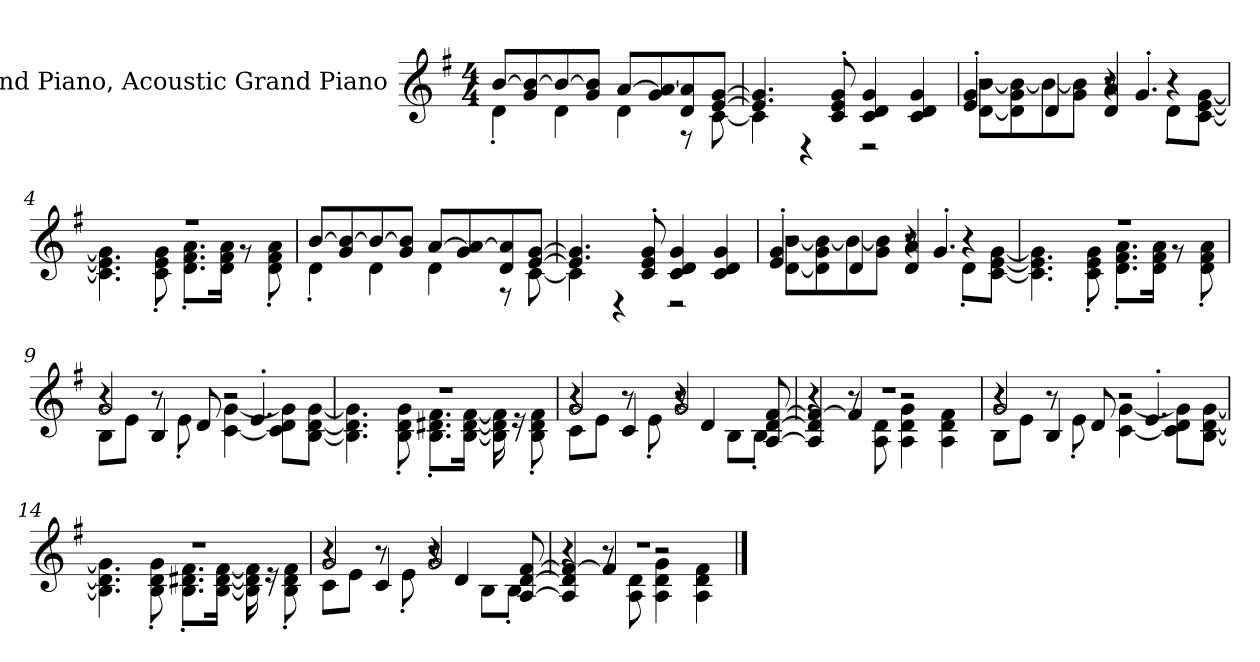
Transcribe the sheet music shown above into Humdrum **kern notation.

**kern
*part1
*staff1
*I"Grand Piano, Acoustic Grand Piano
*I'Pno
*clefG2
*k[f#]
*M4/4
*MM120
=1
*^
[8bi/L	4d'i\
8gi/ 8b/_	.
8b/_	4di\
8gi/ 8b/]J	.
[8ai/L	4di\
8gi/ 8a/_	.
8di/ 8a/]	8r
[8ei/ [8gi/J	[8ci\
=2	=2
4.e/] 4.g/]	4c\]
.	4r
8ci/' 8ei/' 8gi/'	.
4ci/ 4di/ 4gi/	2r
4ci/ 4di/ 4gi/	.
=3	=3
*	*^
2r	[8di\ [8bi\L	4ei/' 4gi/'
.	8d\] 8gi\ 8b\_	.
.	8b\_	4di/
.	8gi\ 8b\]J	.
8r	4r	4di/ 4ai/
4.g'i/	.	.
.	8d'i\L	4r
.	[8ci\ [8ei\ [8gi\J	.
*	*v	*v
=4	=4
1r	4.c\] 4.e\] 4.g\]
.	8ci\' 8ei\' 8gi\'
.	8.di\' 8.f#i\' 8.ai\'L
.	16di\ 16f#i\ 16ai\Jk
.	8r
.	8di\' 8f#i\' 8ai\'
!!LO:LB:g=z	!!
=5	=5
[8bi/L	4d'i\
8gi/ 8b/_	.
8b/_	4di\
8gi/ 8b/]J	.
[8ai/L	4di\
8gi/ 8a/_	.
8di/ 8a/]	8r
[8ei/ [8gi/J	[8ci\
=6	=6
4.e/] 4.g/]	4c\]
.	4r
8ci/' 8ei/' 8gi/'	.
4ci/ 4di/ 4gi/	2r
4ci/ 4di/ 4gi/	.
=7	=7
*	*^
2r	[8di\ [8bi\L	4ei/' 4gi/'
.	8d\] 8gi\ 8b\_	.
.	8b\_	4di/
.	8gi\ 8b\]J	.
8r	4r	4di/ 4ai/
4.g'i/	.	.
.	8d'i\L	4r
.	[8ci\ [8ei\ [8gi\J	.
*	*v	*v
=8	=8
1r	4.c\] 4.e\] 4.g\]
.	8cj\' 8ei\' 8gi\'
.	8.dj\' 8.f#i\' 8.ai\'L
.	16dj\ 16f#i\ 16ai\Jk
.	8r
.	8dj\' 8f#i\' 8ai\'
!!LO:LB:g=z	!!
=9	=9
*	*^
2gi/	8Bi\L	4r
.	8ei\J	.
.	8r	4Bi/
.	8e'i\	.
2r	[4ci\ [4gi\	8di/
.	.	4.e'i/
.	8c\] 8di\ 8g\]L	.
.	[8Bi\ [8di\ [8gi\J	.
*	*v	*v
=10	=10
1r	4.B\] 4.d\] 4.g\]
.	8Bi\' 8di\' 8gi\'
.	8.Bi\' 8.d#Xi\' 8.f#i\'L
.	[16Bi\ [16d#i\ [16f#i\Jk
.	16B\] 16d#\] 16f#\]
.	16r
.	8Bi\' 8d#i\' 8f#i\'
=11	=11
*	*^
2gi/	8ci\L	4r
.	8ei\J	.
.	8r	4ci/
.	8e'i\	.
2gi/	4r	8r
.	.	4di/
.	8Bi\L	.
.	8B'i\J	[8Ai/ [8di/ [8f#i/
=12	=12	=12
1r	4r	4A/] 4d/] 4f#/_
.	8r	4f#/]
.	8Ai\ 8di\	.
.	4Ai\ 4di\ 4gi\	2r
.	4Ai\ 4di\ 4f#i\	.
!!LO:LB:g=z	!!	!!
=13	=13	=13
2gi/	8Bi\L	4r
.	8ei\J	.
.	8r	4Bi/
.	8e'i\	.
2r	[4ci\ [4gi\	8di/
.	.	4.e'i/
.	8c\] 8di\ 8g\]L	.
.	[8Bi\ [8di\ [8gi\J	.
*	*v	*v
=14	=14
1r	4.B\] 4.d\] 4.g\]
.	8Bi\' 8di\' 8gi\'
.	8.Bi\' 8.d#Xi\' 8.f#i\'L
.	[16Bi\ [16d#i\ [16f#i\Jk
.	16B\] 16d#\] 16f#\]
.	16r
.	8Bi\' 8d#i\' 8f#i\'
=15	=15
*	*^
2gi/	8ci\L	4r
.	8ei\J	.
.	8r	4ci/
.	8e'i\	.
2gi/	4r	8r
.	.	4di/
.	8Bi\L	.
.	8B'i\J	[8Ai/ [8di/ [8f#i/
=16	=16	=16
1r	4r	4A/] 4d/] 4f#/_
.	8r	4f#/]
.	8Ai\ 8di\	.
.	4Ai\ 4di\ 4gi\	2r
.	4Ai\ 4di\ 4f#i\	.
*v	*v	*v
==
*-
